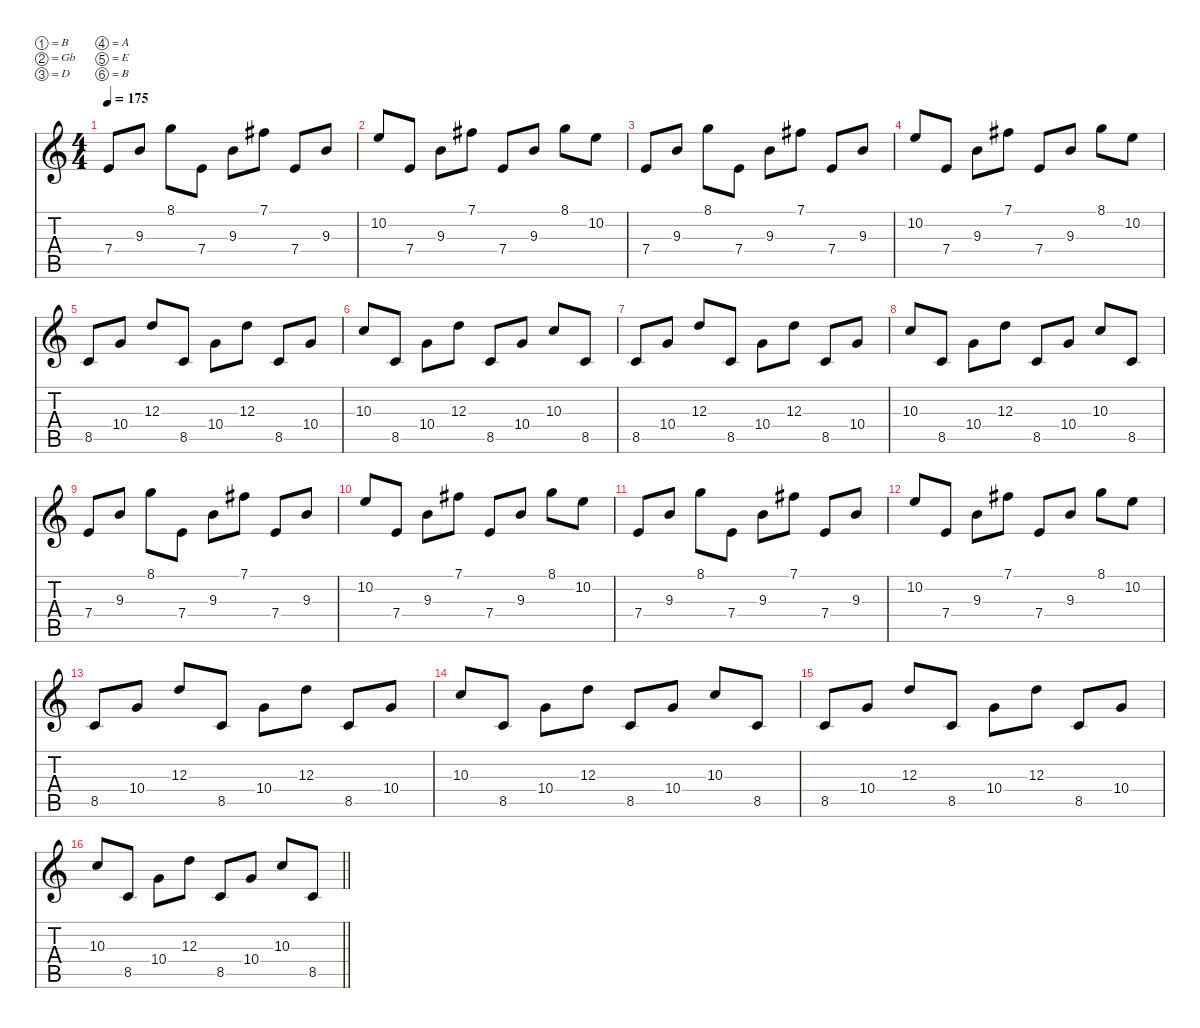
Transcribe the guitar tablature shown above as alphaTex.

\defaultSystemsLayout 4
\hideDynamics
\bracketExtendMode nobrackets
\singleTrackTrackNamePolicy hidden
\multiTrackTrackNamePolicy hidden
\firstSystemTrackNameMode fullname
\firstSystemTrackNameOrientation horizontal
\otherSystemsTrackNameOrientation horizontal
\track ("Johan Söderberg" "dist.guit.") {defaultSystemsLayout 8 mute instrument distortionguitar}
\staff {score tabs}
\tuning (B3 Gb3 D3 A2 E2 B1)
\ts (4 4)
\tempo 175
\clef g2
\ks c
7.4.8{dy f beam Up} 9.3.8{beam Up} 8.1.8{beam Down} 7.4.8{beam Down} 9.3.8{beam Down} 7.1{acc #}.8{beam Down} 7.4.8{beam Up} 9.3.8{beam Up} |
10.2.8{beam Up} 7.4.8{beam Up} 9.3.8{beam Down} 7.1{acc #}.8{beam Down} 7.4.8{beam Up} 9.3.8{beam Up} 8.1.8{beam Down} 10.2.8{beam Down} |
7.4.8{beam Up} 9.3.8{beam Up} 8.1.8{beam Down} 7.4.8{beam Down} 9.3.8{beam Down} 7.1{acc #}.8{beam Down} 7.4.8{beam Up} 9.3.8{beam Up} |
10.2.8{beam Up} 7.4.8{beam Up} 9.3.8{beam Down} 7.1{acc #}.8{beam Down} 7.4.8{beam Up} 9.3.8{beam Up} 8.1.8{beam Down} 10.2.8{beam Down} |
8.5.8{beam Up} 10.4.8{beam Up} 12.3.8{beam Up} 8.5.8{beam Up} 10.4.8{beam Down} 12.3.8{beam Down} 8.5.8{beam Up} 10.4.8{beam Up} |
10.3.8{beam Up} 8.5.8{beam Up} 10.4.8{beam Down} 12.3.8{beam Down} 8.5.8{beam Up} 10.4.8{beam Up} 10.3.8{beam Up} 8.5.8{beam Up} |
8.5.8{beam Up} 10.4.8{beam Up} 12.3.8{beam Up} 8.5.8{beam Up} 10.4.8{beam Down} 12.3.8{beam Down} 8.5.8{beam Up} 10.4.8{beam Up} |
10.3.8{beam Up} 8.5.8{beam Up} 10.4.8{beam Down} 12.3.8{beam Down} 8.5.8{beam Up} 10.4.8{beam Up} 10.3.8{beam Up} 8.5.8{beam Up} |
7.4.8{beam Up} 9.3.8{beam Up} 8.1.8{beam Down} 7.4.8{beam Down} 9.3.8{beam Down} 7.1{acc #}.8{beam Down} 7.4.8{beam Up} 9.3.8{beam Up} |
10.2.8{beam Up} 7.4.8{beam Up} 9.3.8{beam Down} 7.1{acc #}.8{beam Down} 7.4.8{beam Up} 9.3.8{beam Up} 8.1.8{beam Down} 10.2.8{beam Down} |
7.4.8{beam Up} 9.3.8{beam Up} 8.1.8{beam Down} 7.4.8{beam Down} 9.3.8{beam Down} 7.1{acc #}.8{beam Down} 7.4.8{beam Up} 9.3.8{beam Up} |
10.2.8{beam Up} 7.4.8{beam Up} 9.3.8{beam Down} 7.1{acc #}.8{beam Down} 7.4.8{beam Up} 9.3.8{beam Up} 8.1.8{beam Down} 10.2.8{beam Down} |
8.5.8{beam Up} 10.4.8{beam Up} 12.3.8{beam Up} 8.5.8{beam Up} 10.4.8{beam Down} 12.3.8{beam Down} 8.5.8{beam Up} 10.4.8{beam Up} |
10.3.8{beam Up} 8.5.8{beam Up} 10.4.8{beam Down} 12.3.8{beam Down} 8.5.8{beam Up} 10.4.8{beam Up} 10.3.8{beam Up} 8.5.8{beam Up} |
8.5.8{beam Up} 10.4.8{beam Up} 12.3.8{beam Up} 8.5.8{beam Up} 10.4.8{beam Down} 12.3.8{beam Down} 8.5.8{beam Up} 10.4.8{beam Up} |
\barLineRight lightlight
10.3.8{beam Up} 8.5.8{beam Up} 10.4.8{beam Down} 12.3.8{beam Down} 8.5.8{beam Up} 10.4.8{beam Up} 10.3.8{beam Up} 8.5.8{beam Up}
